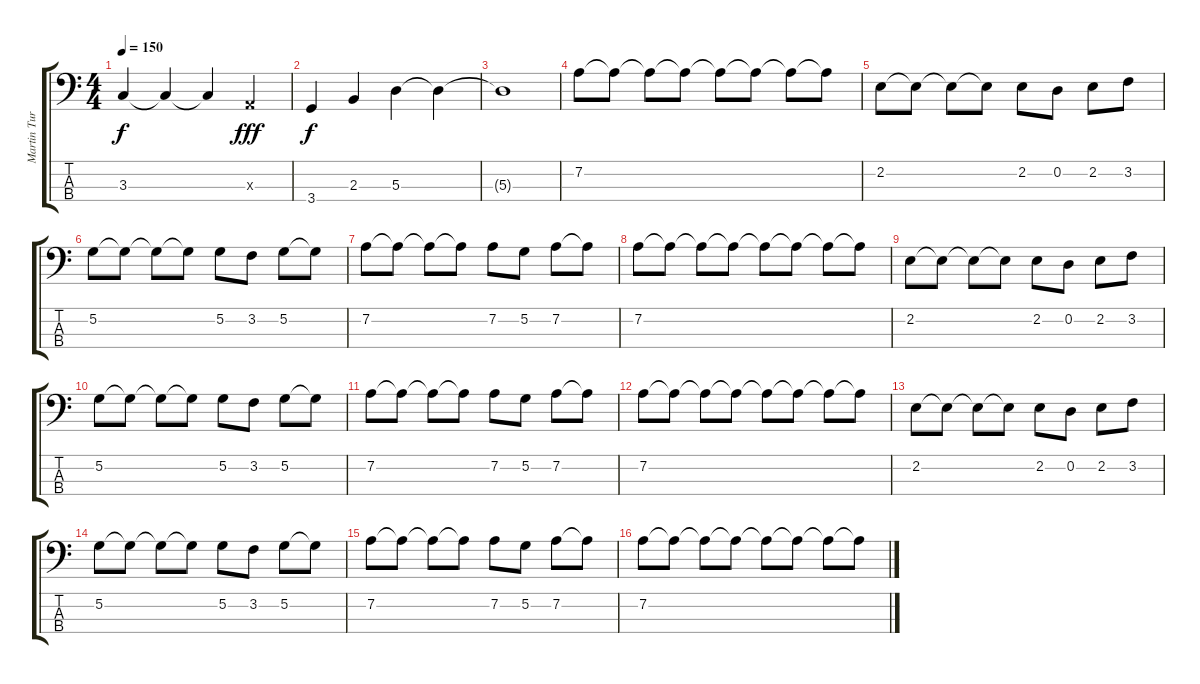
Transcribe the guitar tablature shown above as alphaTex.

\track ("Martin Turner (bass)" "Martin Tur") {instrument electricbasspick}
\staff {score tabs}
\tuning (G2 D2 A1 E1) {hide}
\ts (4 4)
\tempo 150
\clef f4
\ks c
3.3.4{dy f} 3.3{t}.4 3.3{t}.4 0.3{x}.4{dy fff} |
3.4.4{dy f} 2.3.4 5.3.4 5.3{t}.4 |
5.3{t}.1 |
7.2.8 7.2{t}.8 7.2{t}.8 7.2{t}.8 7.2{t}.8 7.2{t}.8 7.2{t}.8 7.2{t}.8 |
2.2.8 2.2{t}.8 2.2{t}.8 2.2{t}.8 2.2.8 0.2.8 2.2.8 3.2.8 |
5.2.8 5.2{t}.8 5.2{t}.8 5.2{t}.8 5.2.8 3.2.8 5.2.8 5.2{t}.8 |
7.2.8 7.2{t}.8 7.2{t}.8 7.2{t}.8 7.2.8 5.2.8 7.2.8 7.2{t}.8 |
7.2.8 7.2{t}.8 7.2{t}.8 7.2{t}.8 7.2{t}.8 7.2{t}.8 7.2{t}.8 7.2{t}.8 |
2.2.8 2.2{t}.8 2.2{t}.8 2.2{t}.8 2.2.8 0.2.8 2.2.8 3.2.8 |
5.2.8 5.2{t}.8 5.2{t}.8 5.2{t}.8 5.2.8 3.2.8 5.2.8 5.2{t}.8 |
7.2.8 7.2{t}.8 7.2{t}.8 7.2{t}.8 7.2.8 5.2.8 7.2.8 7.2{t}.8 |
7.2.8 7.2{t}.8 7.2{t}.8 7.2{t}.8 7.2{t}.8 7.2{t}.8 7.2{t}.8 7.2{t}.8 |
2.2.8 2.2{t}.8 2.2{t}.8 2.2{t}.8 2.2.8 0.2.8 2.2.8 3.2.8 |
5.2.8 5.2{t}.8 5.2{t}.8 5.2{t}.8 5.2.8 3.2.8 5.2.8 5.2{t}.8 |
7.2.8 7.2{t}.8 7.2{t}.8 7.2{t}.8 7.2.8 5.2.8 7.2.8 7.2{t}.8 |
7.2.8 7.2{t}.8 7.2{t}.8 7.2{t}.8 7.2{t}.8 7.2{t}.8 7.2{t}.8 7.2{t}.8
